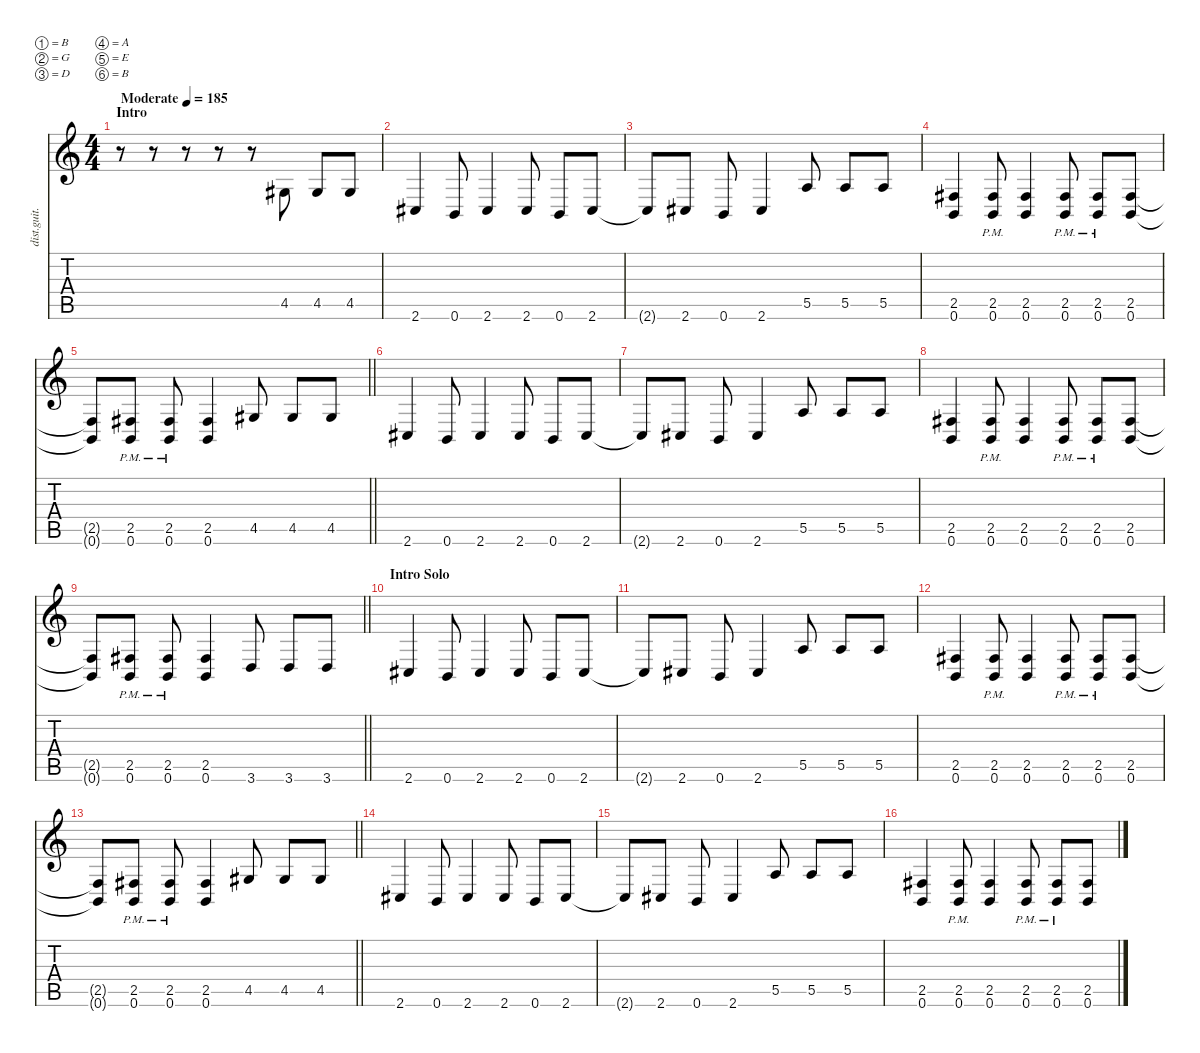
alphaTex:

\defaultSystemsLayout 4
\hideDynamics
\bracketExtendMode nobrackets
\track ("Guitar L - Petr" "dist.guit.") {instrument distortionguitar}
\staff {score tabs}
\tuning (B3 G3 D3 A2 E2 B1)
\ts (4 4)
\beaming (8 2 2 2 2)
\section ("" "Intro")
\tempo (185 "Moderate")
\clef g2
\ks c
r.8{dy f instrument distortionguitar beam Down} r.8{beam Down} r.8{beam Down} r.8{beam Down} r.8{beam Down} 4.5{acc #}.8{beam Up} 4.5{acc #}.8{beam Up} 4.5{acc #}.8{beam Up} |
2.6{acc #}.4{beam Up} 0.6.8{beam Up} 2.6{acc #}.4{beam Up} 2.6{acc #}.8{beam Up} 0.6.8{beam Up} 2.6{acc #}.8{beam Up} |
2.6{t acc #}.8{beam Up} 2.6{acc #}.8{beam Up} 0.6.8{beam Up} 2.6{acc #}.4{beam Up} 5.5.8{beam Up} 5.5.8{beam Up} 5.5.8{beam Up} |
(2.5{acc #} 0.6).4{beam Up} (2.5{pm acc #} 0.6{pm}).8{beam Up} (2.5{acc #} 0.6).4{beam Up} (2.5{pm acc #} 0.6{pm}).8{beam Up} (2.5{pm acc #} 0.6{pm}).8{beam Up} (2.5{acc #} 0.6).8{beam Up} |
\barLineRight lightlight
(2.5{t acc #} 0.6{t}).8{beam Up} (2.5{pm acc #} 0.6{pm}).8{beam Up} (2.5{pm acc #} 0.6{pm}).8{beam Up} (2.5{acc #} 0.6).4{beam Up} 4.5{acc #}.8{beam Up} 4.5{acc #}.8{beam Up} 4.5{acc #}.8{beam Up} |
2.6{acc #}.4{beam Up} 0.6.8{beam Up} 2.6{acc #}.4{beam Up} 2.6{acc #}.8{beam Up} 0.6.8{beam Up} 2.6{acc #}.8{beam Up} |
2.6{t acc #}.8{beam Up} 2.6{acc #}.8{beam Up} 0.6.8{beam Up} 2.6{acc #}.4{beam Up} 5.5.8{beam Up} 5.5.8{beam Up} 5.5.8{beam Up} |
(2.5{acc #} 0.6).4{beam Up} (2.5{pm acc #} 0.6{pm}).8{beam Up} (2.5{acc #} 0.6).4{beam Up} (2.5{pm acc #} 0.6{pm}).8{beam Up} (2.5{pm acc #} 0.6{pm}).8{beam Up} (2.5{acc #} 0.6).8{beam Up} |
\barLineRight lightlight
(2.5{t acc #} 0.6{t}).8{beam Up} (2.5{pm acc #} 0.6{pm}).8{beam Up} (2.5{pm acc #} 0.6{pm}).8{beam Up} (2.5{acc #} 0.6).4{beam Up} 3.6.8{beam Up} 3.6.8{beam Up} 3.6.8{beam Up} |
\section ("" "Intro Solo")
2.6{acc #}.4{beam Up} 0.6.8{beam Up} 2.6{acc #}.4{beam Up} 2.6{acc #}.8{beam Up} 0.6.8{beam Up} 2.6{acc #}.8{beam Up} |
2.6{t acc #}.8{beam Up} 2.6{acc #}.8{beam Up} 0.6.8{beam Up} 2.6{acc #}.4{beam Up} 5.5.8{beam Up} 5.5.8{beam Up} 5.5.8{beam Up} |
(2.5{acc #} 0.6).4{beam Up} (2.5{pm acc #} 0.6{pm}).8{beam Up} (2.5{acc #} 0.6).4{beam Up} (2.5{pm acc #} 0.6{pm}).8{beam Up} (2.5{pm acc #} 0.6{pm}).8{beam Up} (2.5{acc #} 0.6).8{beam Up} |
\barLineRight lightlight
(2.5{t acc #} 0.6{t}).8{beam Up} (2.5{pm acc #} 0.6{pm}).8{beam Up} (2.5{pm acc #} 0.6{pm}).8{beam Up} (2.5{acc #} 0.6).4{beam Up} 4.5{acc #}.8{beam Up} 4.5{acc #}.8{beam Up} 4.5{acc #}.8{beam Up} |
2.6{acc #}.4{beam Up} 0.6.8{beam Up} 2.6{acc #}.4{beam Up} 2.6{acc #}.8{beam Up} 0.6.8{beam Up} 2.6{acc #}.8{beam Up} |
2.6{t acc #}.8{beam Up} 2.6{acc #}.8{beam Up} 0.6.8{beam Up} 2.6{acc #}.4{beam Up} 5.5.8{beam Up} 5.5.8{beam Up} 5.5.8{beam Up} |
(2.5{acc #} 0.6).4{beam Up} (2.5{pm acc #} 0.6{pm}).8{beam Up} (2.5{acc #} 0.6).4{beam Up} (2.5{pm acc #} 0.6{pm}).8{beam Up} (2.5{pm acc #} 0.6{pm}).8{beam Up} (2.5{acc #} 0.6).8{beam Up}
